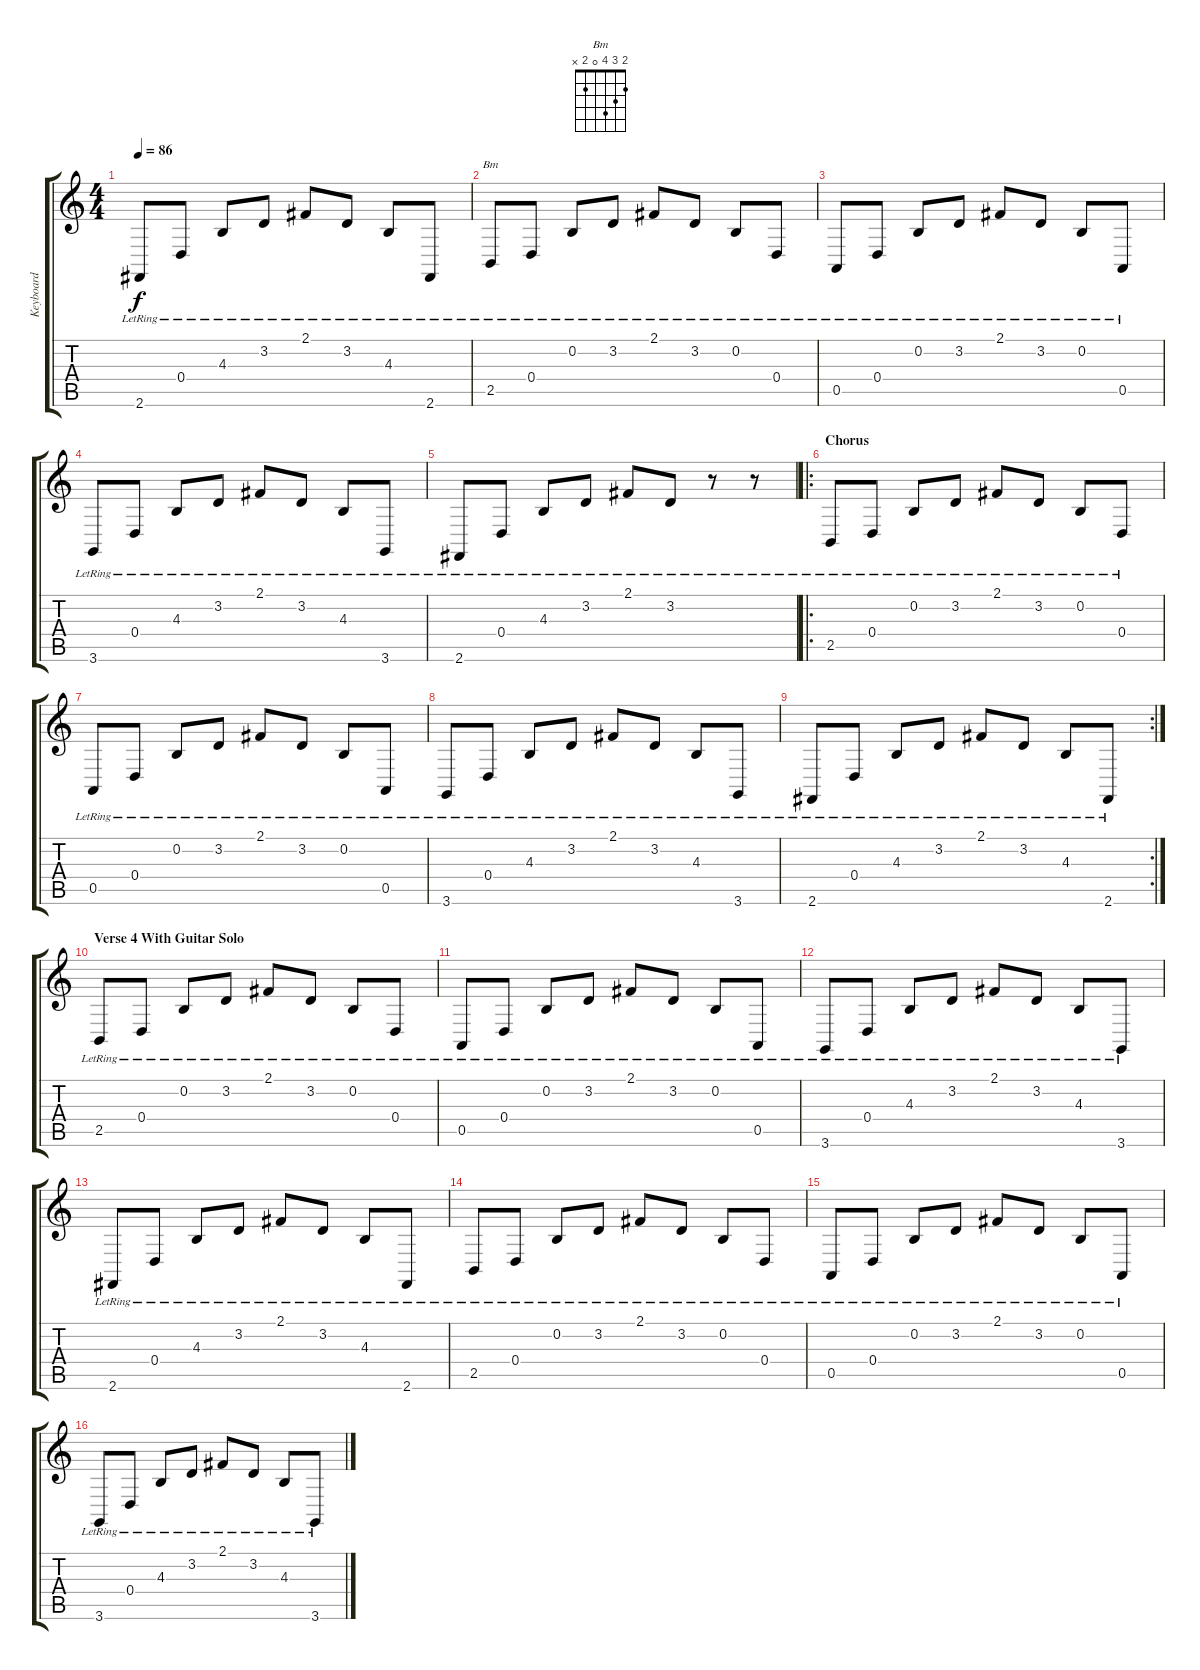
\track ("Keyboard" "Keyboard") {instrument acousticgrandpiano}
\staff {score tabs}
\tuning (E4 B3 G3 D3 A2 E2) {hide}
\chord ("Bm" 2 3 4 0 2 x)
\ts (4 4)
\tempo 86
\clef g2
\ks c
2.6{lr}.8{dy f} 0.4{lr}.8 4.3{lr}.8 3.2{lr}.8 2.1{lr}.8 3.2{lr}.8 4.3{lr}.8 2.6{lr}.8 |
2.5{lr}.8{ch "Bm"} 0.4{lr}.8 0.2{lr}.8 3.2{lr}.8 2.1{lr}.8 3.2{lr}.8 0.2{lr}.8 0.4{lr}.8 |
0.5{lr}.8 0.4{lr}.8 0.2{lr}.8 3.2{lr}.8 2.1{lr}.8 3.2{lr}.8 0.2{lr}.8 0.5{lr}.8 |
3.6{lr}.8 0.4{lr}.8 4.3{lr}.8 3.2{lr}.8 2.1{lr}.8 3.2{lr}.8 4.3{lr}.8 3.6{lr}.8 |
2.6{lr}.8 0.4{lr}.8 4.3{lr}.8 3.2{lr}.8 2.1{lr}.8 3.2{lr}.8 r.8 r.8 |
\ro
\section ("" "Chorus")
2.5{lr}.8 0.4{lr}.8 0.2{lr}.8 3.2{lr}.8 2.1{lr}.8 3.2{lr}.8 0.2{lr}.8 0.4{lr}.8 |
0.5{lr}.8 0.4{lr}.8 0.2{lr}.8 3.2{lr}.8 2.1{lr}.8 3.2{lr}.8 0.2{lr}.8 0.5{lr}.8 |
3.6{lr}.8 0.4{lr}.8 4.3{lr}.8 3.2{lr}.8 2.1{lr}.8 3.2{lr}.8 4.3{lr}.8 3.6{lr}.8 |
\rc 2
2.6{lr}.8 0.4{lr}.8 4.3{lr}.8 3.2{lr}.8 2.1{lr}.8 3.2{lr}.8 4.3{lr}.8 2.6{lr}.8 |
\section ("" "Verse 4 With Guitar Solo")
2.5{lr}.8 0.4{lr}.8 0.2{lr}.8 3.2{lr}.8 2.1{lr}.8 3.2{lr}.8 0.2{lr}.8 0.4{lr}.8 |
0.5{lr}.8 0.4{lr}.8 0.2{lr}.8 3.2{lr}.8 2.1{lr}.8 3.2{lr}.8 0.2{lr}.8 0.5{lr}.8 |
3.6{lr}.8 0.4{lr}.8 4.3{lr}.8 3.2{lr}.8 2.1{lr}.8 3.2{lr}.8 4.3{lr}.8 3.6{lr}.8 |
2.6{lr}.8 0.4{lr}.8 4.3{lr}.8 3.2{lr}.8 2.1{lr}.8 3.2{lr}.8 4.3{lr}.8 2.6{lr}.8 |
2.5{lr}.8 0.4{lr}.8 0.2{lr}.8 3.2{lr}.8 2.1{lr}.8 3.2{lr}.8 0.2{lr}.8 0.4{lr}.8 |
0.5{lr}.8 0.4{lr}.8 0.2{lr}.8 3.2{lr}.8 2.1{lr}.8 3.2{lr}.8 0.2{lr}.8 0.5{lr}.8 |
3.6{lr}.8 0.4{lr}.8 4.3{lr}.8 3.2{lr}.8 2.1{lr}.8 3.2{lr}.8 4.3{lr}.8 3.6{lr}.8
